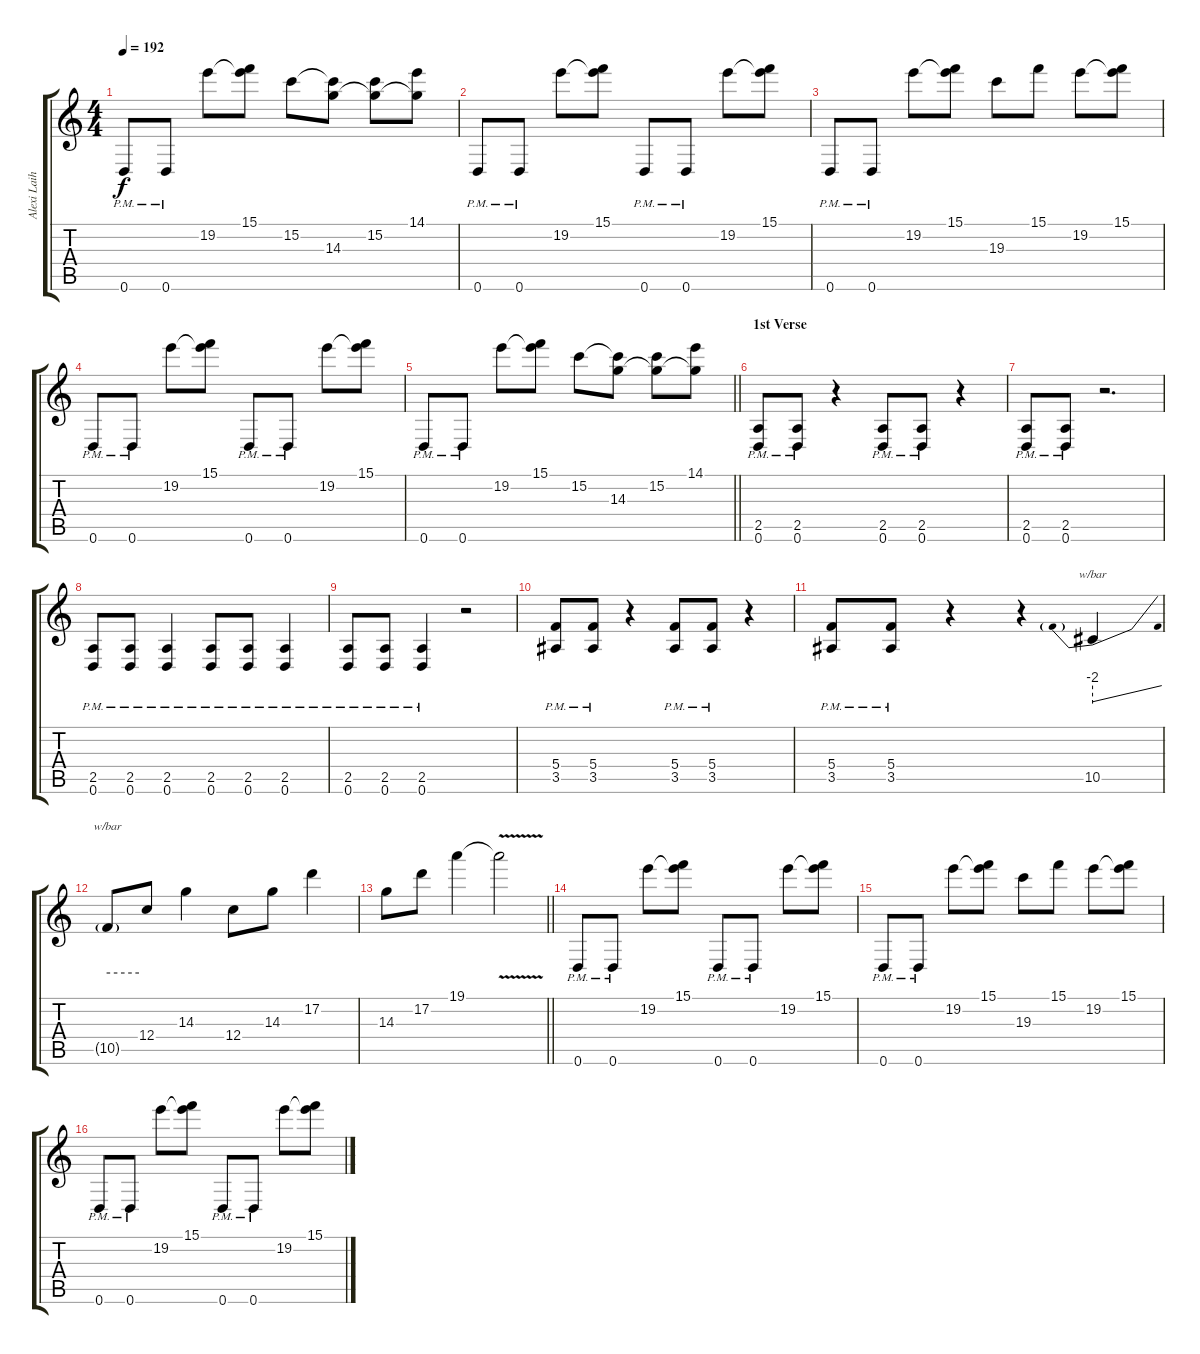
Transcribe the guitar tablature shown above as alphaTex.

\track ("Alexi Laiho" "Alexi Laih") {instrument distortionguitar}
\staff {score tabs}
\tuning (D4 A3 F3 C3 G2 D2) {hide}
\ts (4 4)
\tempo 192
\clef g2
\ks c
0.6{pm}.8{dy f} 0.6{pm}.8 19.2.8 (15.1 19.2{t}).8 15.2.8 (15.2{t} 14.3).8 (15.2 14.3{t}).8 (14.1 14.3{t}).8 |
0.6{pm}.8 0.6{pm}.8 19.2.8 (15.1 19.2{t}).8 0.6{pm}.8 0.6{pm}.8 19.2.8 (15.1 19.2{t}).8 |
0.6{pm}.8 0.6{pm}.8 19.2.8 (15.1 19.2{t}).8 19.3.8 15.1.8 19.2.8 (15.1 19.2{t}).8 |
0.6{pm}.8 0.6{pm}.8 19.2.8 (15.1 19.2{t}).8 0.6{pm}.8 0.6{pm}.8 19.2.8 (15.1 19.2{t}).8 |
\barLineRight lightlight
0.6{pm}.8 0.6{pm}.8 19.2.8 (15.1 19.2{t}).8 15.2.8 (15.2{t} 14.3).8 (15.2 14.3{t}).8 (14.1 14.3{t}).8 |
\section ("" "1st Verse")
(2.5{pm} 0.6{pm}).8 (2.5{pm} 0.6{pm}).8 r.4 (2.5{pm} 0.6{pm}).8 (2.5{pm} 0.6{pm}).8 r.4 |
(2.5{pm} 0.6{pm}).8 (2.5{pm} 0.6{pm}).8 r.2{d} |
(2.5{pm} 0.6{pm}).8 (2.5{pm} 0.6{pm}).8 (2.5{pm} 0.6{pm}).4 (2.5{pm} 0.6{pm}).8 (2.5{pm} 0.6{pm}).8 (2.5{pm} 0.6{pm}).4 |
(2.5{pm} 0.6{pm}).8 (2.5{pm} 0.6{pm}).8 (2.5{pm} 0.6{pm}).4 r.2 |
(5.4{pm} 3.5{pm}).8 (5.4{pm} 3.5{pm}).8 r.4 (5.4{pm} 3.5{pm}).8 (5.4{pm} 3.5{pm}).8 r.4 |
(5.4{pm} 3.5{pm}).8 (5.4{pm} 3.5{pm}).8 r.4 r.4 10.5.4{tbe (predivedive default 0 -8 60 0)} |
10.5{g}.8{tbe (hold default 0 0 60 0)} 12.4.8 14.3.4 12.4.8 14.3.8 17.2.4 |
\barLineRight lightlight
14.3.8 17.2.8 19.1.4 19.1{v t}.2 |
0.6{pm}.8 0.6{pm}.8 19.2.8 (15.1 19.2{t}).8 0.6{pm}.8 0.6{pm}.8 19.2.8 (15.1 19.2{t}).8 |
0.6{pm}.8 0.6{pm}.8 19.2.8 (15.1 19.2{t}).8 19.3.8 15.1.8 19.2.8 (15.1 19.2{t}).8 |
0.6{pm}.8 0.6{pm}.8 19.2.8 (15.1 19.2{t}).8 0.6{pm}.8 0.6{pm}.8 19.2.8 (15.1 19.2{t}).8
